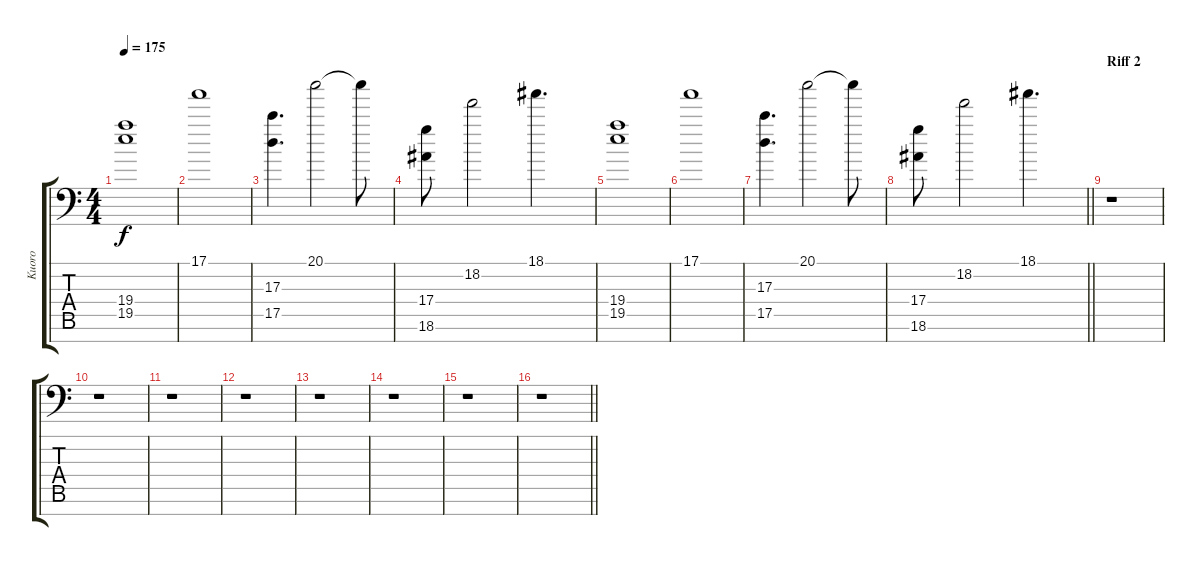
\track ("Kuoro" "Kuoro") {instrument synthbass1}
\staff {score tabs}
\tuning (E4 B3 G3 D3 A2 E2 C-1) {hide}
\ts (4 4)
\tempo 175
\clef f4
\ks c
(19.4 19.5).1{dy f} |
17.1.1 |
(17.3 17.5).4{d} 20.1.2 20.1{t}.8 |
(17.4 18.6).8 18.2.2 18.1.4{d} |
(19.4 19.5).1 |
17.1.1 |
(17.3 17.5).4{d} 20.1.2 20.1{t}.8 |
\barLineRight lightlight
(17.4 18.6).8 18.2.2 18.1.4{d} |
\section ("" "Riff 2")
r.1 |
r.1 |
r.1 |
r.1 |
r.1 |
r.1 |
r.1 |
\barLineRight lightlight
r.1
